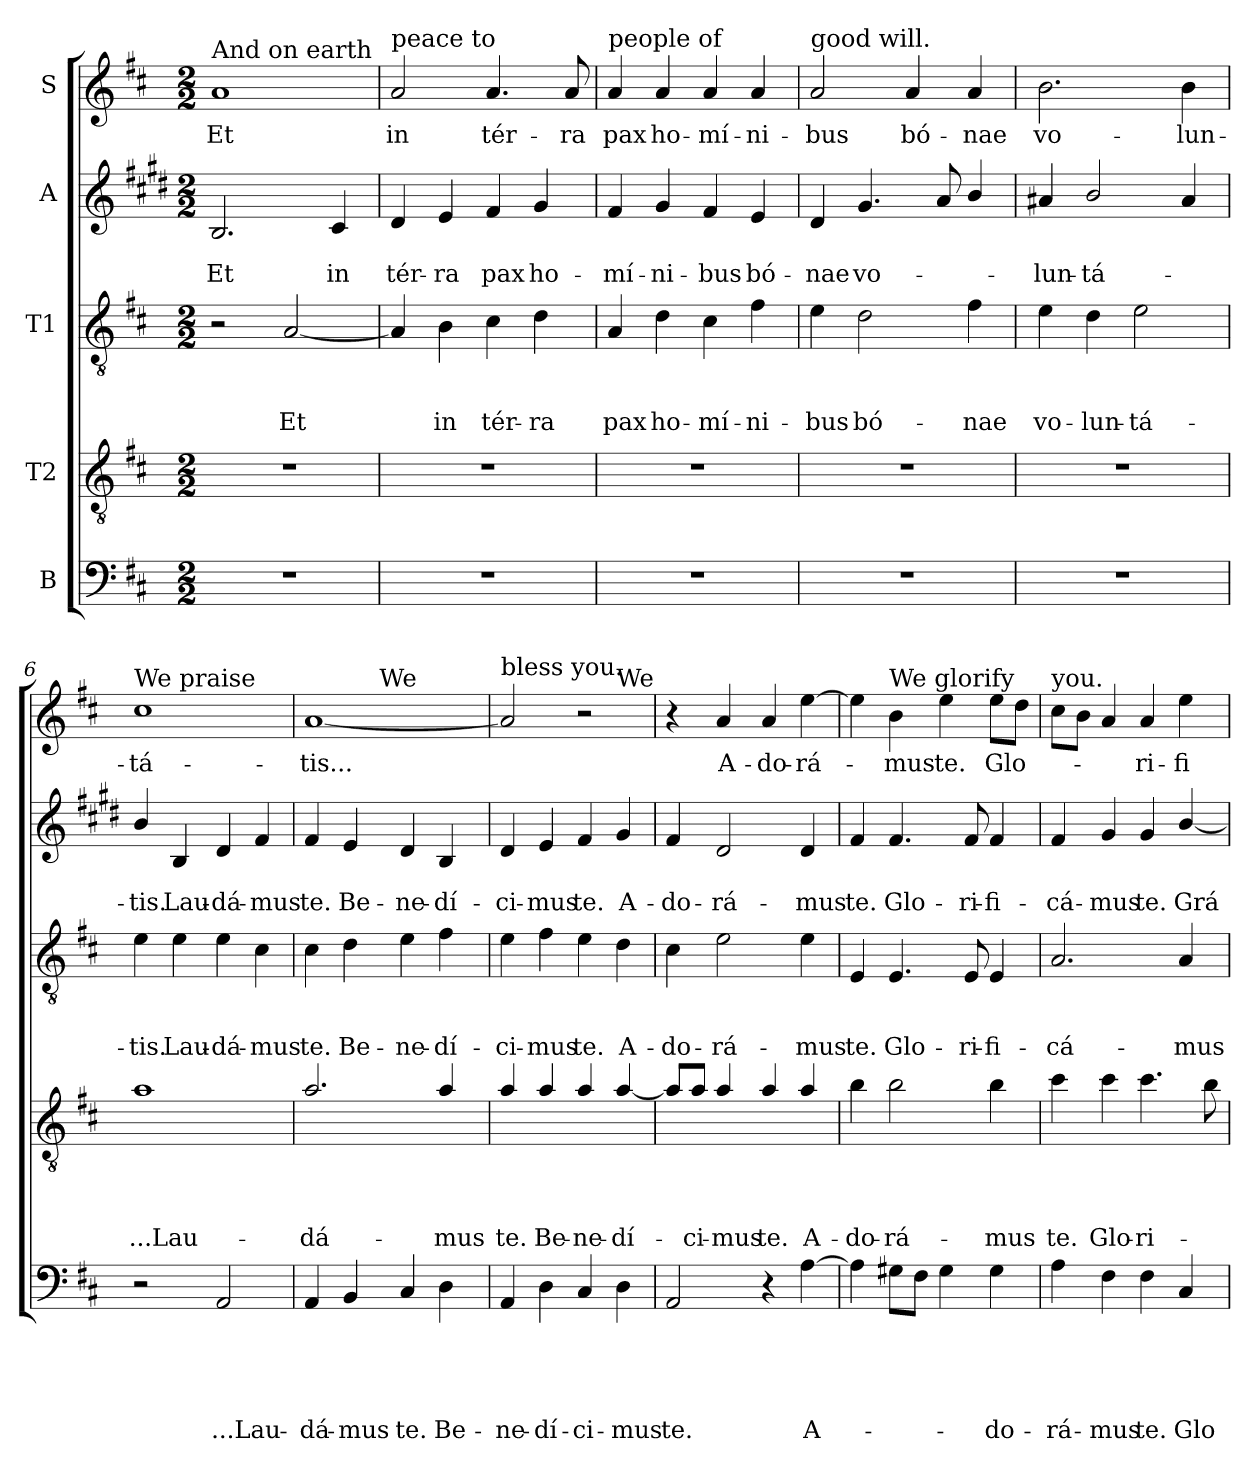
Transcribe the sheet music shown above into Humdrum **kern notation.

**kern	**text	**text	**text	**text	**text	**kern	**text	**text	**text	**text	**kern	**text	**text	**text	**kern	**text	**text	**kern	**text
*part5	*part5	*part5	*part5	*part5	*part5	*part4	*part4	*part4	*part4	*part4	*part3	*part3	*part3	*part3	*part2	*part2	*part2	*part1	*part1
*staff5	*staff5	*staff5	*staff5	*staff5	*staff5	*staff4	*staff4	*staff4	*staff4	*staff4	*staff3	*staff3	*staff3	*staff3	*staff2	*staff2	*staff2	*staff1	*staff1
*I"B	*	*	*	*	*	*I"T2	*	*	*	*	*I"T1	*	*	*	*I"A	*	*	*I"S	*
*clefF4	*	*	*	*	*	*clefGv2	*	*	*	*	*clefGv2	*	*	*	*clefG2	*	*	*clefG2	*
*	*	*	*	*	*	*ITrd8c14	*	*	*	*	*	*	*	*	*ITrd1c2	*	*	*	*
*k[f#c#]	*	*	*	*	*	*k[f#c#]	*	*	*	*	*k[f#c#]	*	*	*	*k[f#c#]	*	*	*k[f#c#]	*
*D:	*	*	*	*	*	*D:	*	*	*	*	*D:	*	*	*	*D:	*	*	*D:	*
*M2/2	*	*	*	*	*	*M2/2	*	*	*	*	*M2/2	*	*	*	*M2/2	*	*	*M2/2	*
=1	=1	=1	=1	=1	=1	=1	=1	=1	=1	=1	=1	=1	=1	=1	=1	=1	=1	=1	=1
!	!	!	!	!	!	!	!	!	!	!	!	!	!	!	!	!	!	!LO:TX:a:t=And on earth	!
!	!	!	!	!	!	!	!	!	!	!	!	!	!	!	!	!	!LO:LY:b	!	!LO:LY:b
1r	.	.	.	.	.	1r	.	.	.	.	2r	.	.	.	2.A/	.	Et	1a	Et
!	!	!	!	!	!	!	!	!	!	!	!	!	!	!LO:LY:b	!	!	!	!	!
.	.	.	.	.	.	.	.	.	.	.	[2A/	.	.	Et	.	.	.	.	.
!	!	!	!	!	!	!	!	!	!	!	!	!	!	!	!	!	!LO:LY:b	!	!
.	.	.	.	.	.	.	.	.	.	.	.	.	.	.	4B/	.	in	.	.
=2	=2	=2	=2	=2	=2	=2	=2	=2	=2	=2	=2	=2	=2	=2	=2	=2	=2	=2	=2
!	!	!	!	!	!	!	!	!	!	!	!	!	!	!	!	!	!	!LO:TX:a:t=peace to	!
!	!	!	!	!	!	!	!	!	!	!	!	!	!	!	!	!	!LO:LY:b	!	!LO:LY:b
1r	.	.	.	.	.	1r	.	.	.	.	4A/]	.	.	.	4c#/	.	tér-	2a/	in
!	!	!	!	!	!	!	!	!	!	!	!	!	!	!LO:LY:b	!	!	!LO:LY:b	!	!
.	.	.	.	.	.	.	.	.	.	.	4B\	.	.	in	4d/	.	-ra	.	.
!	!	!	!	!	!	!	!	!	!	!	!	!	!	!LO:LY:b	!	!	!LO:LY:b	!	!LO:LY:b
.	.	.	.	.	.	.	.	.	.	.	4c#\	.	.	tér-	4e/	.	pax	4.a/	tér-
!	!	!	!	!	!	!	!	!	!	!	!	!	!	!LO:LY:b	!	!	!LO:LY:b	!	!
.	.	.	.	.	.	.	.	.	.	.	4d\	.	.	-ra	4f#/	.	ho-	.	.
!	!	!	!	!	!	!	!	!	!	!	!	!	!	!	!	!	!	!	!LO:LY:b
.	.	.	.	.	.	.	.	.	.	.	.	.	.	.	.	.	.	8a/	-ra
=3	=3	=3	=3	=3	=3	=3	=3	=3	=3	=3	=3	=3	=3	=3	=3	=3	=3	=3	=3
!	!	!	!	!	!	!	!	!	!	!	!	!	!	!	!	!	!	!LO:TX:a:t=people of	!
!	!	!	!	!	!	!	!	!	!	!	!	!	!	!LO:LY:b	!	!	!LO:LY:b	!	!LO:LY:b
1r	.	.	.	.	.	1r	.	.	.	.	4A/	.	.	pax	4e/	.	-mí-	4a/	pax
!	!	!	!	!	!	!	!	!	!	!	!	!	!	!LO:LY:b	!	!	!LO:LY:b	!	!LO:LY:b
.	.	.	.	.	.	.	.	.	.	.	4d\	.	.	ho-	4f#/	.	-ni-	4a/	ho-
!	!	!	!	!	!	!	!	!	!	!	!	!	!	!LO:LY:b	!	!	!LO:LY:b	!	!LO:LY:b
.	.	.	.	.	.	.	.	.	.	.	4c#\	.	.	-mí-	4e/	.	-bus	4a/	-mí-
!	!	!	!	!	!	!	!	!	!	!	!	!	!	!LO:LY:b	!	!	!LO:LY:b	!	!LO:LY:b
.	.	.	.	.	.	.	.	.	.	.	4f#\	.	.	-ni-	4d/	.	bó-	4a/	-ni-
=4	=4	=4	=4	=4	=4	=4	=4	=4	=4	=4	=4	=4	=4	=4	=4	=4	=4	=4	=4
!	!	!	!	!	!	!	!	!	!	!	!	!	!	!	!	!	!	!LO:TX:a:t=good will.	!
!	!	!	!	!	!	!	!	!	!	!	!	!	!	!LO:LY:b	!	!	!LO:LY:b	!	!LO:LY:b
1r	.	.	.	.	.	1r	.	.	.	.	4e\	.	.	-bus	4c#/	.	-nae	2a/	-bus
!	!	!	!	!	!	!	!	!	!	!	!	!	!	!LO:LY:b	!	!	!LO:LY:b	!	!
.	.	.	.	.	.	.	.	.	.	.	2d\	.	.	bó-	4.f#/	.	vo-	.	.
!	!	!	!	!	!	!	!	!	!	!	!	!	!	!	!	!	!	!	!LO:LY:b
.	.	.	.	.	.	.	.	.	.	.	.	.	.	.	.	.	.	4a/	bó-
.	.	.	.	.	.	.	.	.	.	.	.	.	.	.	8g/	.	.	.	.
!	!	!	!	!	!	!	!	!	!	!	!	!	!	!LO:LY:b	!	!	!	!	!LO:LY:b
.	.	.	.	.	.	.	.	.	.	.	4f#\	.	.	-nae	4a/	.	.	4a/	-nae
=5	=5	=5	=5	=5	=5	=5	=5	=5	=5	=5	=5	=5	=5	=5	=5	=5	=5	=5	=5
!	!	!	!	!	!	!	!	!	!	!	!	!	!	!LO:LY:b	!	!	!LO:LY:b	!	!LO:LY:b
1r	.	.	.	.	.	1r	.	.	.	.	4e\	.	.	vo-	4g#X/	.	-lun-	2.b\	vo-
!	!	!	!	!	!	!	!	!	!	!	!	!	!	!LO:LY:b	!	!	!LO:LY:b	!	!
.	.	.	.	.	.	.	.	.	.	.	4d\	.	.	-lun-	2a/	.	-tá-	.	.
!	!	!	!	!	!	!	!	!	!	!	!	!	!	!LO:LY:b	!	!	!	!	!
.	.	.	.	.	.	.	.	.	.	.	2e\	.	.	-tá-	.	.	.	.	.
!	!	!	!	!	!	!	!	!	!	!	!	!	!	!	!	!	!	!	!LO:LY:b
.	.	.	.	.	.	.	.	.	.	.	.	.	.	.	4g#/	.	.	4b\	-lun-
!!LO:PB:g=z
=6	=6	=6	=6	=6	=6	=6	=6	=6	=6	=6	=6	=6	=6	=6	=6	=6	=6	=6	=6
!	!	!	!	!	!	!	!	!	!	!	!	!	!	!	!	!	!	!LO:TX:a:t=We praise	!
!	!	!	!	!	!	!	!	!	!	!LO:LY:b	!	!	!	!LO:LY:b	!	!	!LO:LY:b	!	!LO:LY:b
2r	.	.	.	.	.	1A	.	.	.	...Lau-	4e\	.	.	-tis.	4a/	.	-tis.	1cc#	-tá-
!	!	!	!	!	!	!	!	!	!	!	!	!	!	!LO:LY:b	!	!	!LO:LY:b	!	!
.	.	.	.	.	.	.	.	.	.	.	4e\	.	.	Lau-	4A/	.	Lau-	.	.
!	!	!	!	!	!LO:LY:b	!	!	!	!	!	!	!	!	!LO:LY:b	!	!	!LO:LY:b	!	!
2AA/	.	.	.	.	...Lau-	.	.	.	.	.	4e\	.	.	-dá-	4c#/	.	-dá-	.	.
!	!	!	!	!	!	!	!	!	!	!	!	!	!	!LO:LY:b	!	!	!LO:LY:b	!	!
.	.	.	.	.	.	.	.	.	.	.	4c#\	.	.	-mus	4e/	.	-mus	.	.
=7	=7	=7	=7	=7	=7	=7	=7	=7	=7	=7	=7	=7	=7	=7	=7	=7	=7	=7	=7
!	!	!	!	!	!	!	!	!	!	!	!	!	!	!	!	!	!	!LO:TX:a:t=you.	!
!	!	!	!	!	!LO:LY:b	!	!	!	!	!LO:LY:b	!	!	!	!LO:LY:b	!	!	!LO:LY:b	!	!LO:LY:b
*	*	*	*	*	*	*	*	*	*	*	*	*	*	*	*	*	*	*^	*
4AA/	.	.	.	.	-dá-	2.A/	.	.	.	-dá-	4c#\	.	.	te.	4e/	.	te.	[1a	4ryy	-tis...
!	!	!	!	!	!LO:LY:b	!	!	!	!	!	!	!	!	!LO:LY:b	!	!	!LO:LY:b	!	!	!
4BB/	.	.	.	.	-mus	.	.	.	.	.	4d\	.	.	Be-	4d/	.	Be-	.	8ryy	.
.	.	.	.	.	.	.	.	.	.	.	.	.	.	.	.	.	.	.	32ryy	.
!	!	!	!	!	!	!	!	!	!	!	!	!	!	!	!	!	!	!	!LO:TX:a:t=We	!
.	.	.	.	.	.	.	.	.	.	.	.	.	.	.	.	.	.	.	2ryy	.
!	!	!	!	!	!LO:LY:b	!	!	!	!	!	!	!	!	!LO:LY:b	!	!	!LO:LY:b	!	!	!
4C#/	.	.	.	.	te.	.	.	.	.	.	4e\	.	.	-ne-	4c#/	.	-ne-	.	.	.
!	!	!	!	!	!LO:LY:b	!	!	!	!	!LO:LY:b	!	!	!	!LO:LY:b	!	!	!LO:LY:b	!	!	!
4D\	.	.	.	.	Be-	4A/	.	.	.	-mus	4f#\	.	.	-dí-	4A/	.	-dí-	.	.	.
.	.	.	.	.	.	.	.	.	.	.	.	.	.	.	.	.	.	.	16.ryy	.
=8	=8	=8	=8	=8	=8	=8	=8	=8	=8	=8	=8	=8	=8	=8	=8	=8	=8	=8	=8	=8
!	!	!	!	!	!	!	!	!	!	!	!	!	!	!	!	!	!	!LO:TX:a:t=bless you.	!	!
!	!	!	!	!	!LO:LY:b	!	!	!	!	!LO:LY:b	!	!	!	!LO:LY:b	!	!	!LO:LY:b	!	!	!
4AA/	.	.	.	.	-ne-	4A/	.	.	.	te.	4e\	.	.	-ci-	4c#/	.	-ci-	2a/]	2.ryy	.
!	!	!	!	!	!LO:LY:b	!	!	!	!	!LO:LY:b	!	!	!	!LO:LY:b	!	!	!LO:LY:b	!	!	!
4D\	.	.	.	.	-dí-	4A/	.	.	.	Be-	4f#\	.	.	-mus	4d/	.	-mus	.	.	.
!	!	!	!	!	!LO:LY:b	!	!	!	!	!LO:LY:b	!	!	!	!LO:LY:b	!	!	!LO:LY:b	!	!	!
4C#/	.	.	.	.	-ci-	4A/	.	.	.	-ne-	4e\	.	.	te.	4e/	.	te.	2r	.	.
!	!	!	!	!	!	!	!	!	!	!	!	!	!	!	!	!	!	!	!LO:TX:a:t=We	!
!	!	!	!	!	!LO:LY:b	!	!	!	!	!LO:LY:b	!	!	!	!LO:LY:b	!	!	!LO:LY:b	!	!	!
4D\	.	.	.	.	-mus	[4A/	.	.	.	-dí-	4d\	.	.	A-	4f#/	.	A-	.	4ryy	.
=9	=9	=9	=9	=9	=9	=9	=9	=9	=9	=9	=9	=9	=9	=9	=9	=9	=9	=9	=9	=9
!	!	!	!	!	!	!	!	!	!	!	!	!	!	!	!	!	!	!LO:TX:a:t=worship you.	!	!
!	!	!	!	!	!LO:LY:b	!	!	!	!	!	!	!	!	!LO:LY:b	!	!	!LO:LY:b	!	!	!
*	*	*	*	*	*	*	*	*	*	*	*	*	*	*	*	*	*	*v	*v	*
2AA/	.	.	.	.	te.	8A/L]	.	.	.	.	4c#\	.	.	-do-	4e/	.	-do-	4r	.
!	!	!	!	!	!	!	!	!	!	!LO:LY:b	!	!	!	!	!	!	!	!	!
.	.	.	.	.	.	8A/J	.	.	.	-ci-	.	.	.	.	.	.	.	.	.
!	!	!	!	!	!	!	!	!	!	!LO:LY:b	!	!	!	!LO:LY:b	!	!	!LO:LY:b	!	!LO:LY:b
.	.	.	.	.	.	4A/	.	.	.	-mus	2e\	.	.	-rá-	2c#/	.	-rá-	4a/	A-
!	!	!	!	!	!	!	!	!	!	!LO:LY:b	!	!	!	!	!	!	!	!	!LO:LY:b
4r	.	.	.	.	.	4A/	.	.	.	te.	.	.	.	.	.	.	.	4a/	-do-
!	!	!	!	!	!LO:LY:b	!	!	!	!	!LO:LY:b	!	!	!	!LO:LY:b	!	!	!LO:LY:b	!	!LO:LY:b
[4A\	.	.	.	.	A-	4A/	.	.	.	A-	4e\	.	.	-mus	4c#/	.	-mus	[4ee\	-rá-
=10	=10	=10	=10	=10	=10	=10	=10	=10	=10	=10	=10	=10	=10	=10	=10	=10	=10	=10	=10
!	!	!	!	!	!	!	!	!	!	!LO:LY:b	!	!	!	!LO:LY:b	!	!	!LO:LY:b	!	!
4A\]	.	.	.	.	.	4B\	.	.	.	-do-	4E/	.	.	te.	4e/	.	te.	4ee\]	.
!	!	!	!	!	!	!	!	!	!	!	!	!	!	!	!	!	!	!LO:TX:a:t=We glorify	!
!	!	!	!	!	!	!	!	!	!	!LO:LY:b	!	!	!	!LO:LY:b	!	!	!LO:LY:b	!	!LO:LY:b
8G#X\L	.	.	.	.	.	2B\	.	.	.	-rá-	4.E/	.	.	Glo-	4.e/	.	Glo-	4b\	-mus
8F#\J	.	.	.	.	.	.	.	.	.	.	.	.	.	.	.	.	.	.	.
!	!	!	!	!	!	!	!	!	!	!	!	!	!	!	!	!	!	!	!LO:LY:b
4G#\	.	.	.	.	.	.	.	.	.	.	.	.	.	.	.	.	.	4ee\	te.
!	!	!	!	!	!	!	!	!	!	!	!	!	!	!LO:LY:b	!	!	!LO:LY:b	!	!
.	.	.	.	.	.	.	.	.	.	.	8E/	.	.	-ri-	8e/	.	-ri-	.	.
!	!	!	!	!	!LO:LY:b	!	!	!	!	!LO:LY:b	!	!	!	!LO:LY:b	!	!	!LO:LY:b	!	!LO:LY:b
4G#\	.	.	.	.	-do-	4B\	.	.	.	-mus	4E/	.	.	-fi-	4e/	.	-fi-	8ee\L	Glo-
.	.	.	.	.	.	.	.	.	.	.	.	.	.	.	.	.	.	8dd\J	.
!!LO:LB:g=z
=11	=11	=11	=11	=11	=11	=11	=11	=11	=11	=11	=11	=11	=11	=11	=11	=11	=11	=11	=11
!	!	!	!	!	!	!	!	!	!	!	!	!	!	!	!	!	!	!LO:TX:a:t=you.	!
!	!	!	!	!	!LO:LY:b	!	!	!	!	!LO:LY:b	!	!	!	!LO:LY:b	!	!	!LO:LY:b	!	!
4A\	.	.	.	.	-rá-	4c#\	.	.	.	te.	2.A/	.	.	-cá-	4e/	.	-cá-	8cc#\L	.
.	.	.	.	.	.	.	.	.	.	.	.	.	.	.	.	.	.	8b\J	.
!	!	!	!	!	!LO:LY:b	!	!	!	!	!LO:LY:b	!	!	!	!	!	!	!LO:LY:b	!	!
4F#\	.	.	.	.	-mus	4c#\	.	.	.	Glo-	.	.	.	.	4f#/	.	-mus	4a/	.
!	!	!	!	!	!LO:LY:b	!	!	!	!	!LO:LY:b	!	!	!	!	!	!	!LO:LY:b	!	!LO:LY:b
4F#\	.	.	.	.	te.	4.c#\	.	.	.	-ri-	.	.	.	.	4f#/	.	te.	4a/	-ri-
!	!	!	!	!	!LO:LY:b	!	!	!	!	!	!	!	!	!LO:LY:b	!	!	!LO:LY:b	!	!LO:LY:b
4C#/	.	.	.	.	Glo-	.	.	.	.	.	4A/	.	.	-mus	[4a/	.	Grá-	4ee\	-fi-
.	.	.	.	.	.	8B\	.	.	.	.	.	.	.	.	.	.	.	.	.
=	=	=	=	=	=	=	=	=	=	=	=	=	=	=	=	=	=	=	=
*-	*-	*-	*-	*-	*-	*-	*-	*-	*-	*-	*-	*-	*-	*-	*-	*-	*-	*-	*-
